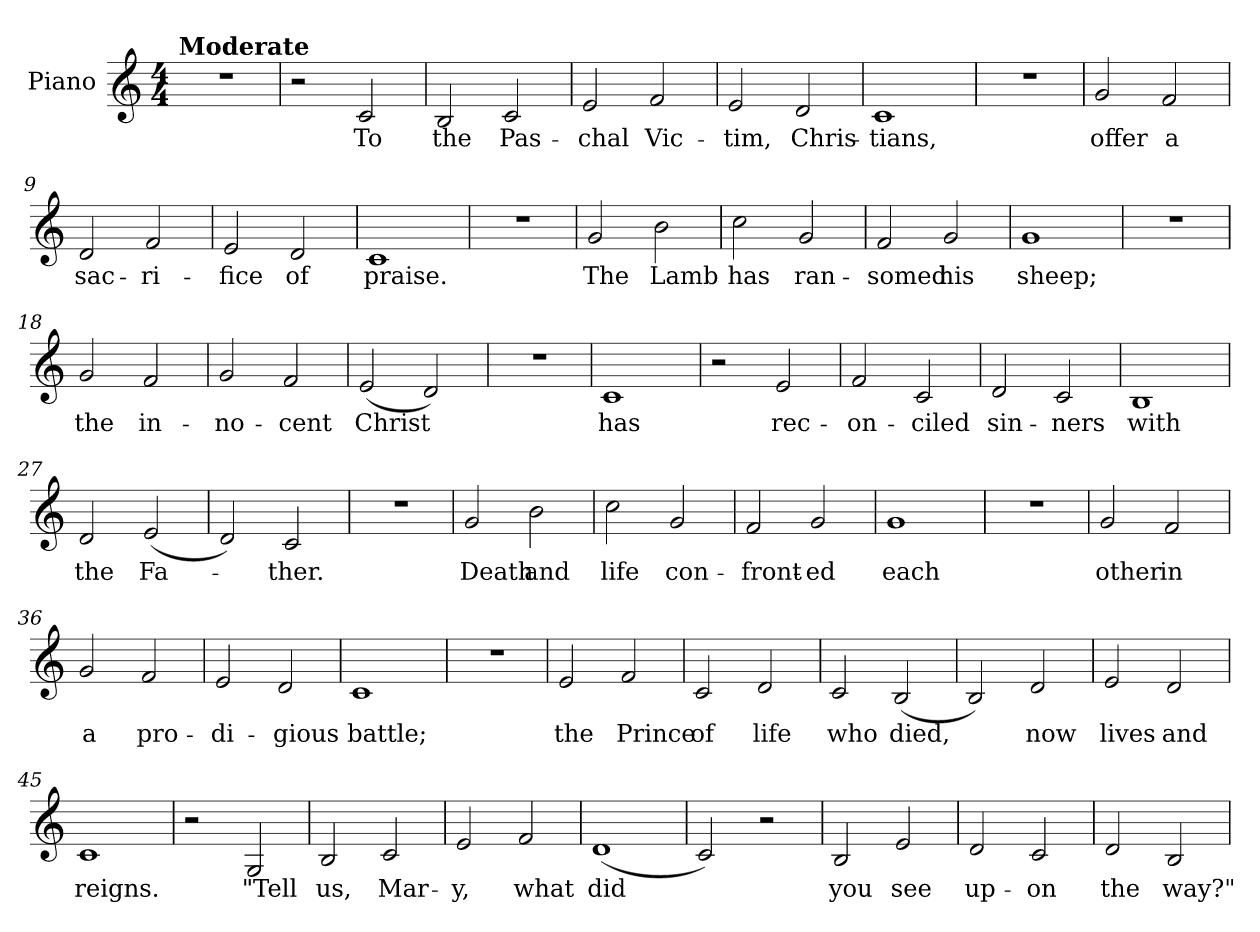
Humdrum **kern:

**kern	**text
*part1	*part1
*staff1	*staff1
*I"Piano	*
*I'Pno.	*
*clefG2	*
*k[]	*
*M4/4	*
*MM120	*
=1	=1
!LO:TX:a:B:t=Moderate	!
1r	.
=2	=2
2r	.
2c/	To
=3	=3
2B/	the
2c/	Pas-
=4	=4
2e/	-chal
2f/	Vic-
=5	=5
2e/	-tim,
2d/	Chris-
=6	=6
1c	-tians,
=7	=7
1r	.
=8	=8
2g/	offer
2f/	a
=9	=9
2d/	sac-
2f/	-ri-
=10	=10
2e/	-fice
2d/	of
!!LO:LB:g=z
=11	=11
1c	praise.
=12	=12
1r	.
=13	=13
2g/	The
2b\	Lamb
=14	=14
2cc\	has
2g/	ran-
=15	=15
2f/	-somed
2g/	his
=16	=16
1g	sheep;
=17	=17
1r	.
=18	=18
2g/	the
2f/	in-
=19	=19
2g/	-no-
2f/	-cent
=20	=20
(<2e/	Christ
2d/)	.
=21	=21
1r	.
!!LO:LB:g=z
=22	=22
1c	has
=23	=23
2r	.
2e/	rec-
=24	=24
2f/	-on-
2c/	-ciled
=25	=25
2d/	sin-
2c/	-ners
=26	=26
1B	with
=27	=27
2d/	the
(<2e/	Fa-
=28	=28
2d/)	.
2c/	-ther.
=29	=29
1r	.
=30	=30
2g/	Death
2b\	and
=31	=31
2cc\	life
2g/	con-
=32	=32
2f/	-front-
2g/	-ed
!!LO:LB:g=z
=33	=33
1g	each
=34	=34
1r	.
=35	=35
2g/	other
2f/	in
=36	=36
2g/	a
2f/	pro-
=37	=37
2e/	-di-
2d/	-gious
=38	=38
1c	battle;
=39	=39
1r	.
=40	=40
2e/	the
2f/	Prince
=41	=41
2c/	of
2d/	life
=42	=42
2c/	who
(<2B/	died,
=43	=43
2B/)	.
2d/	now
!!LO:LB:g=z
=44	=44
2e/	lives
2d/	and
=45	=45
1c	reigns.
=46	=46
2r	.
2G/	"Tell
=47	=47
2B/	us,
2c/	Mar-
=48	=48
2e/	-y,
2f/	what
=49	=49
(<1d	did
=50	=50
2c/)	.
2r	.
=51	=51
2B/	you
2e/	see
=52	=52
2d/	up-
2c/	-on
=53	=53
2d/	the
2B/	way?"
=	=
*-	*-
